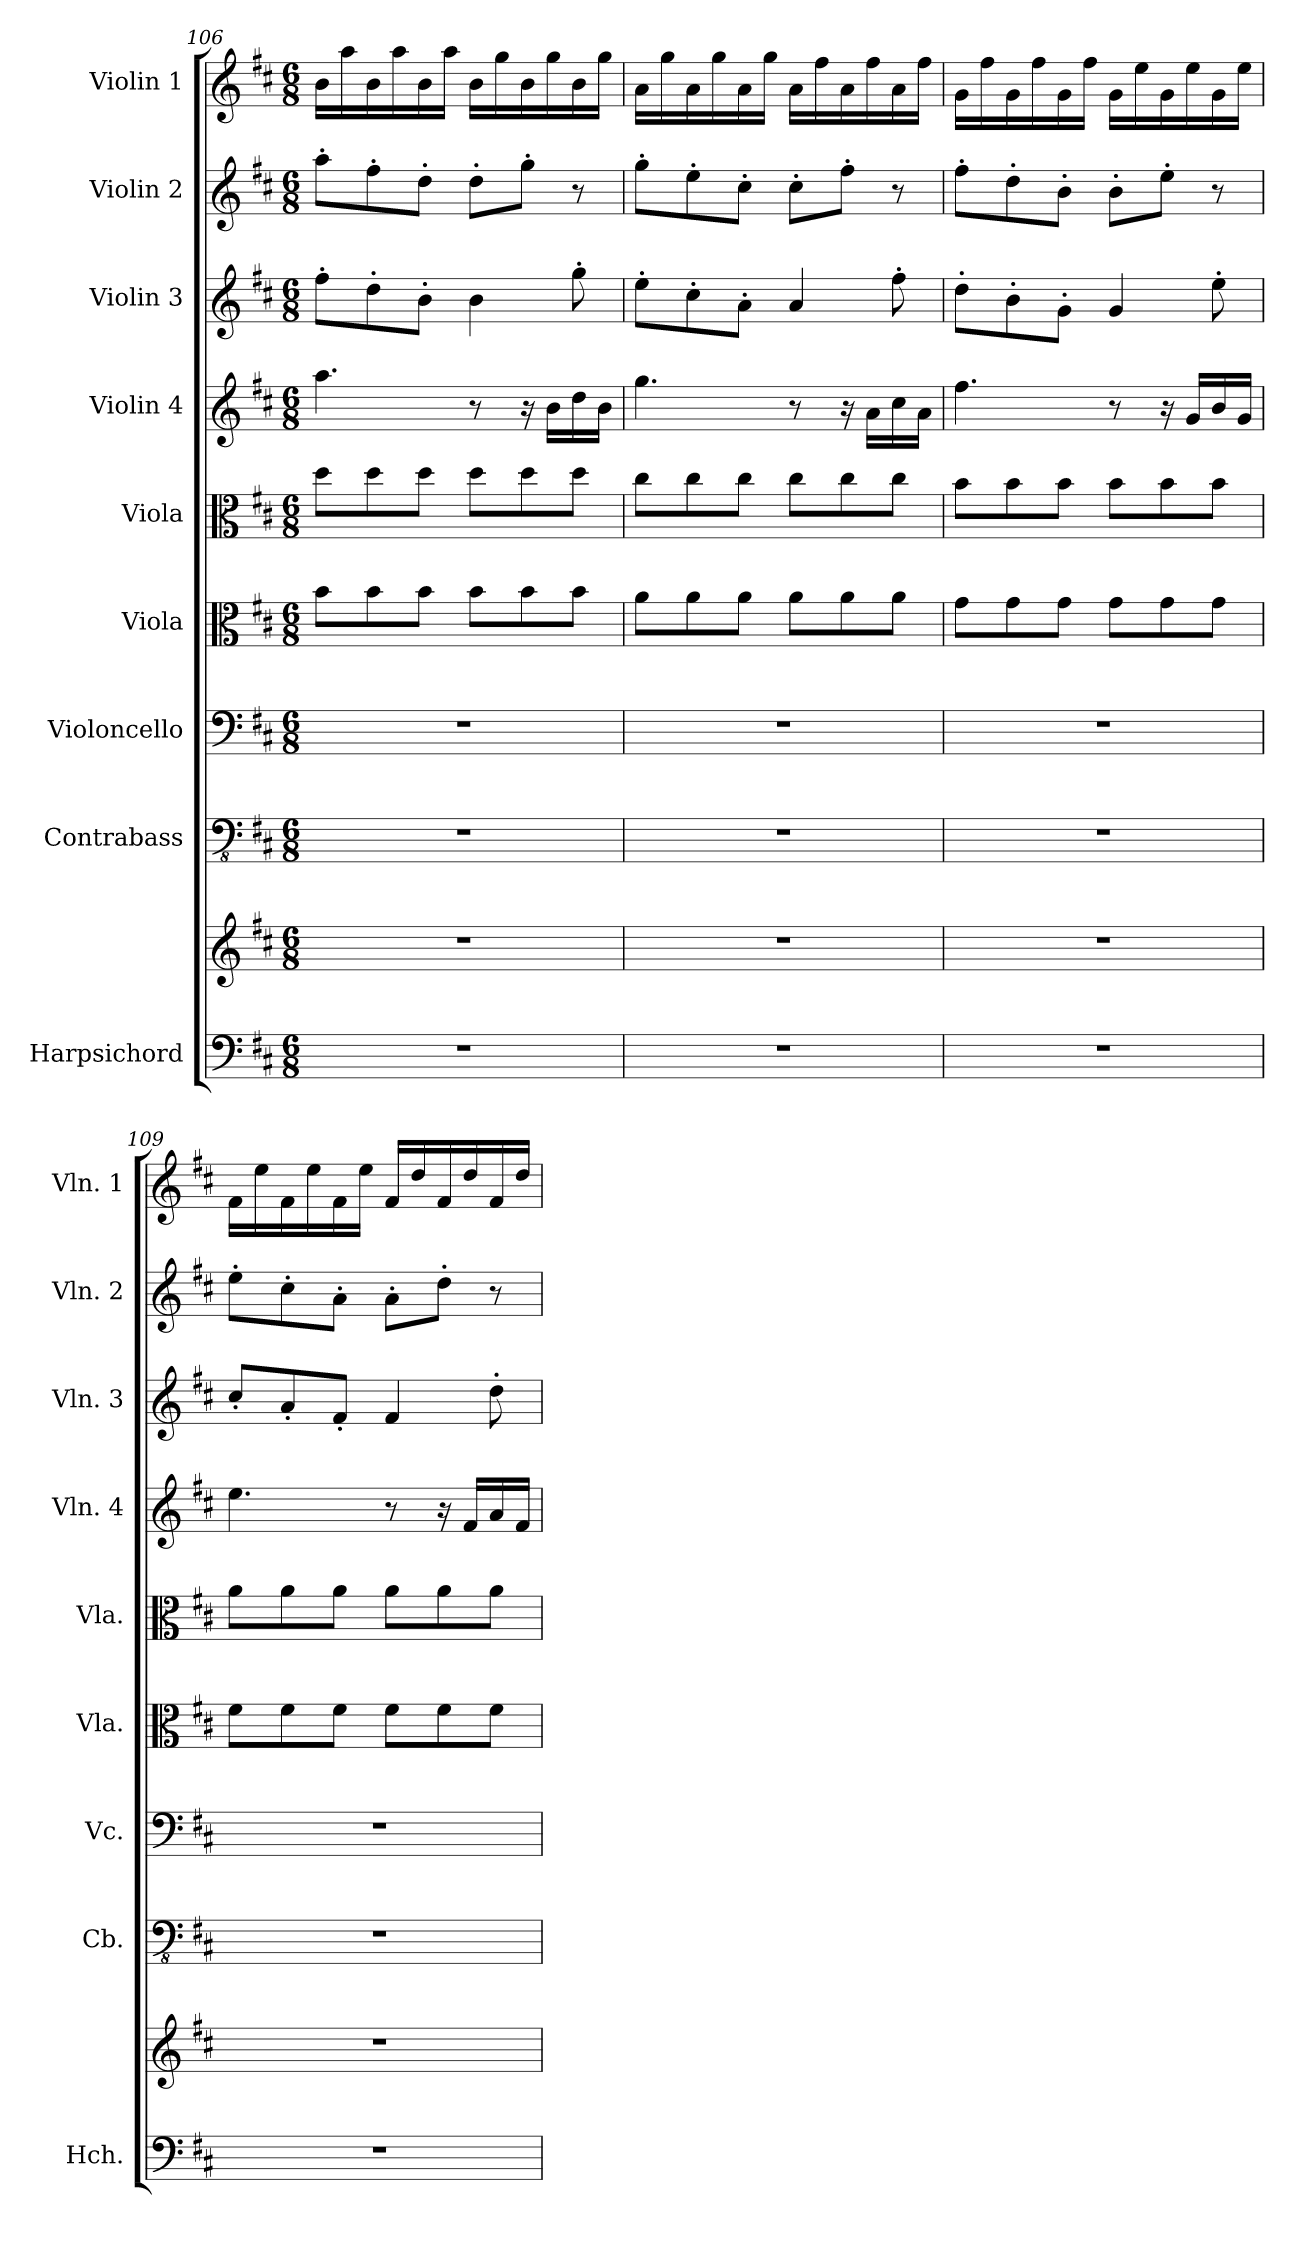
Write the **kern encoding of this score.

**kern	**kern	**kern	**kern	**kern	**kern	**kern	**kern	**kern	**kern
*part9	*part9	*part8	*part7	*part6	*part5	*part4	*part3	*part2	*part1
*staff10	*staff9	*staff8	*staff7	*staff6	*staff5	*staff4	*staff3	*staff2	*staff1
*I"Harpsichord	*	*I"Contrabass	*I"Violoncello	*I"Viola	*I"Viola	*I"Violin 4	*I"Violin 3	*I"Violin 2	*I"Violin 1
*I'Hch.	*	*I'Cb.	*I'Vc.	*I'Vla.	*I'Vla.	*I'Vln. 4	*I'Vln. 3	*I'Vln. 2	*I'Vln. 1
!!LO:PB:g=z
*clefF4	*clefG2	*clefFv4	*clefF4	*clefC3	*clefC3	*clefG2	*clefG2	*clefG2	*clefG2
*	*	*ITrd7c12	*	*	*	*	*	*	*
*k[f#c#]	*k[f#c#]	*k[f#c#]	*k[f#c#]	*k[f#c#]	*k[f#c#]	*k[f#c#]	*k[f#c#]	*k[f#c#]	*k[f#c#]
*M6/8	*M6/8	*M6/8	*M6/8	*M6/8	*M6/8	*M6/8	*M6/8	*M6/8	*M6/8
=106	=106	=106	=106	=106	=106	=106	=106	=106	=106
2.r	2.r	2.r	2.r	8b\L	8dd\L	4.aa\	8ff#'\L	8aa'\L	16b\LL
.	.	.	.	.	.	.	.	.	16aa\
.	.	.	.	8b\	8dd\	.	8dd'\	8ff#'\	16b\
.	.	.	.	.	.	.	.	.	16aa\
.	.	.	.	8b\J	8dd\J	.	8b'\J	8dd'\J	16b\
.	.	.	.	.	.	.	.	.	16aa\JJ
.	.	.	.	8b\L	8dd\L	8r	4b\	8dd'\L	16b\LL
.	.	.	.	.	.	.	.	.	16gg\
.	.	.	.	8b\	8dd\	16r	.	8gg'\J	16b\
.	.	.	.	.	.	16b\LL	.	.	16gg\
.	.	.	.	8b\J	8dd\J	16dd\	8gg'\	8r	16b\
.	.	.	.	.	.	16b\JJ	.	.	16gg\JJ
=107	=107	=107	=107	=107	=107	=107	=107	=107	=107
2.r	2.r	2.r	2.r	8a\L	8cc#\L	4.gg\	8ee'\L	8gg'\L	16a\LL
.	.	.	.	.	.	.	.	.	16gg\
.	.	.	.	8a\	8cc#\	.	8cc#'\	8ee'\	16a\
.	.	.	.	.	.	.	.	.	16gg\
.	.	.	.	8a\J	8cc#\J	.	8a'\J	8cc#'\J	16a\
.	.	.	.	.	.	.	.	.	16gg\JJ
.	.	.	.	8a\L	8cc#\L	8r	4a/	8cc#'\L	16a\LL
.	.	.	.	.	.	.	.	.	16ff#\
.	.	.	.	8a\	8cc#\	16r	.	8ff#'\J	16a\
.	.	.	.	.	.	16a\LL	.	.	16ff#\
.	.	.	.	8a\J	8cc#\J	16cc#\	8ff#'\	8r	16a\
.	.	.	.	.	.	16a\JJ	.	.	16ff#\JJ
=108	=108	=108	=108	=108	=108	=108	=108	=108	=108
2.r	2.r	2.r	2.r	8g\L	8b\L	4.ff#\	8dd'\L	8ff#'\L	16g\LL
.	.	.	.	.	.	.	.	.	16ff#\
.	.	.	.	8g\	8b\	.	8b'\	8dd'\	16g\
.	.	.	.	.	.	.	.	.	16ff#\
.	.	.	.	8g\J	8b\J	.	8g'\J	8b'\J	16g\
.	.	.	.	.	.	.	.	.	16ff#\JJ
.	.	.	.	8g\L	8b\L	8r	4g/	8b'\L	16g\LL
.	.	.	.	.	.	.	.	.	16ee\
.	.	.	.	8g\	8b\	16r	.	8ee'\J	16g\
.	.	.	.	.	.	16g/LL	.	.	16ee\
.	.	.	.	8g\J	8b\J	16b/	8ee'\	8r	16g\
.	.	.	.	.	.	16g/JJ	.	.	16ee\JJ
=109	=109	=109	=109	=109	=109	=109	=109	=109	=109
2.r	2.r	2.r	2.r	8f#\L	8a\L	4.ee\	8cc#'/L	8ee'\L	16f#\LL
.	.	.	.	.	.	.	.	.	16ee\
.	.	.	.	8f#\	8a\	.	8a'/	8cc#'\	16f#\
.	.	.	.	.	.	.	.	.	16ee\
.	.	.	.	8f#\J	8a\J	.	8f#'/J	8a'\J	16f#\
.	.	.	.	.	.	.	.	.	16ee\JJ
.	.	.	.	8f#\L	8a\L	8r	4f#/	8a'\L	16f#/LL
.	.	.	.	.	.	.	.	.	16dd/
.	.	.	.	8f#\	8a\	16r	.	8dd'\J	16f#/
.	.	.	.	.	.	16f#/LL	.	.	16dd/
.	.	.	.	8f#\J	8a\J	16a/	8dd'\	8r	16f#/
.	.	.	.	.	.	16f#/JJ	.	.	16dd/JJ
=	=	=	=	=	=	=	=	=	=
*-	*-	*-	*-	*-	*-	*-	*-	*-	*-
